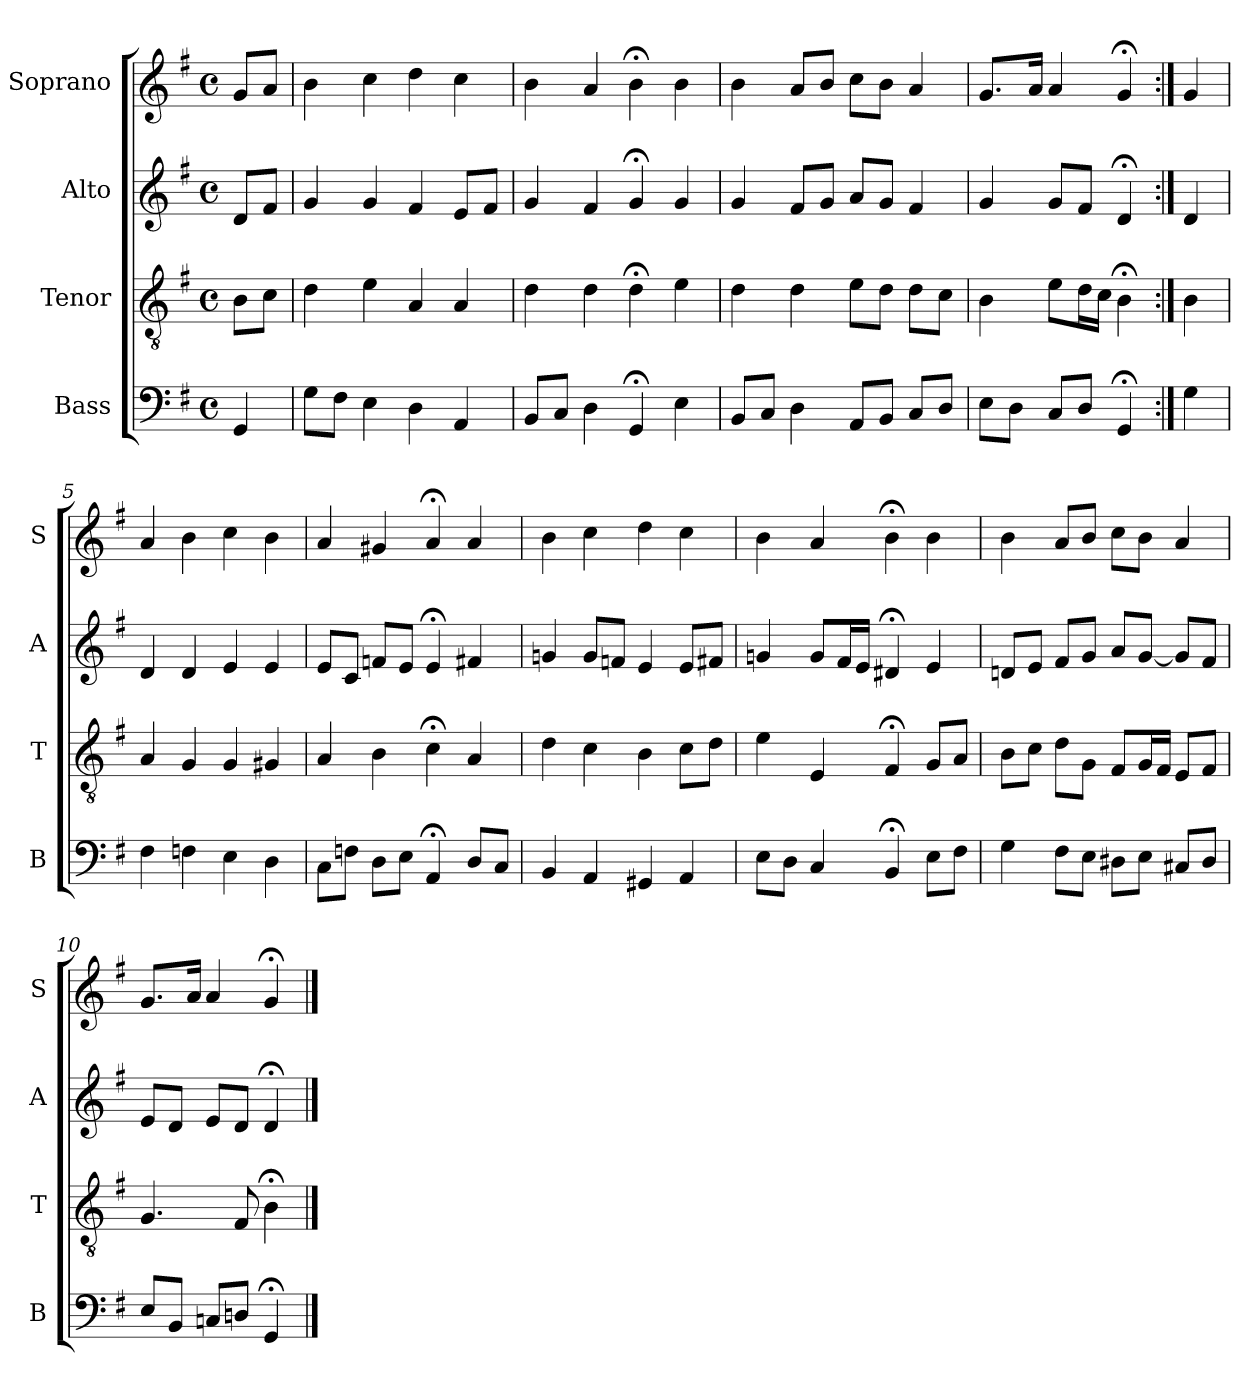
**kern	**kern	**kern	**kern
*part4	*part3	*part2	*part1
*staff4	*staff3	*staff2	*staff1
*I"Bass	*I"Tenor	*I"Alto	*I"Soprano
*I'B	*I'T	*I'A	*I'S
*clefF4	*clefGv2	*clefG2	*clefG2
*k[f#]	*k[f#]	*k[f#]	*k[f#]
*G:	*G:	*G:	*G:
*M4/4	*M4/4	*M4/4	*M4/4
*met(c)	*met(c)	*met(c)	*met(c)
*MM100	*MM100	*MM100	*MM100
=	=	=	=
4GG	8BL	8dL	8gL
.	8cJ	8f#J	8aJ
=1	=1	=1	=1
8GL	4d	4g	4b
8F#J	.	.	.
4E	4e	4g	4cc
4D	4A	4f#	4dd
4AA	4A	8eL	4cc
.	.	8f#J	.
=2	=2	=2	=2
8BBL	4d	4g	4b
8CJ	.	.	.
4D	4d	4f#	4a
4GG;<	4d;<	4g;<	4b;<
4E	4e	4g	4b
=3	=3	=3	=3
8BBL	4d	4g	4b
8CJ	.	.	.
4D	4d	8f#L	8aL
.	.	8gJ	8bJ
8AAL	8eL	8aL	8ccL
8BBJ	8dJ	8gJ	8bJ
8CiL	8diL	4f#i	4ai
8DJ	8cJ	.	.
=4	=4	=4	=4
8EL	4B	4g	8.gL
8DJ	.	.	.
.	.	.	16aJk
8CL	8eL	8gL	4a
8DJ	16dL	8f#J	.
.	16cJJ	.	.
4GG;<	4B;<	4d;<	4g;<
=:|!	=:|!	=:|!	=:|!
4G	4B	4d	4g
=5	=5	=5	=5
4F#	4A	4d	4a
4Fni	4Gi	4di	4bi
4E	4G	4e	4cc
4Di	4G#Xi	4ei	4bi
=6	=6	=6	=6
8CL	4A	8eL	4a
8FnJ	.	8cJ	.
8DL	4B	8fnL	4g#X
8EJ	.	8eJ	.
4AA;<	4c;<	4e;<	4a;<
8DL	4A	4f#X	4a
8CJ	.	.	.
=7	=7	=7	=7
4BB	4d	4gn	4b
4AA	4c	8gL	4cc
.	.	8fnJ	.
4GG#X	4B	4e	4dd
4AA	8cL	8eL	4cc
.	8dJ	8f#XJ	.
=8	=8	=8	=8
8EL	4e	4gn	4b
8DJ	.	.	.
4C	4E	8gL	4a
.	.	16f#L	.
.	.	16eJJ	.
4BB;<	4F#;<	4d#X;<	4b;<
8EL	8GL	4e	4b
8F#J	8AJ	.	.
=9	=9	=9	=9
4G	8BL	8dnL	4b
.	8cJ	8eJ	.
8F#L	8dL	8f#L	8aL
8EJ	8GJ	8gJ	8bJ
8D#XL	8F#L	8aL	8ccL
8EJ	16GL	[8gJ	8bJ
.	16F#JJ	.	.
8C#XL	8EL	8gL]	4a
8D#J	8F#J	8f#J	.
=10	=10	=10	=10
8EL	4.G	8eL	8.gL
8BBJ	.	8dJ	.
.	.	.	16aJk
8CnL	.	8eL	4a
8DnJ	8F#	8dJ	.
4GG;<	4B;<	4d;<	4g;<
==	==	==	==
*-	*-	*-	*-
